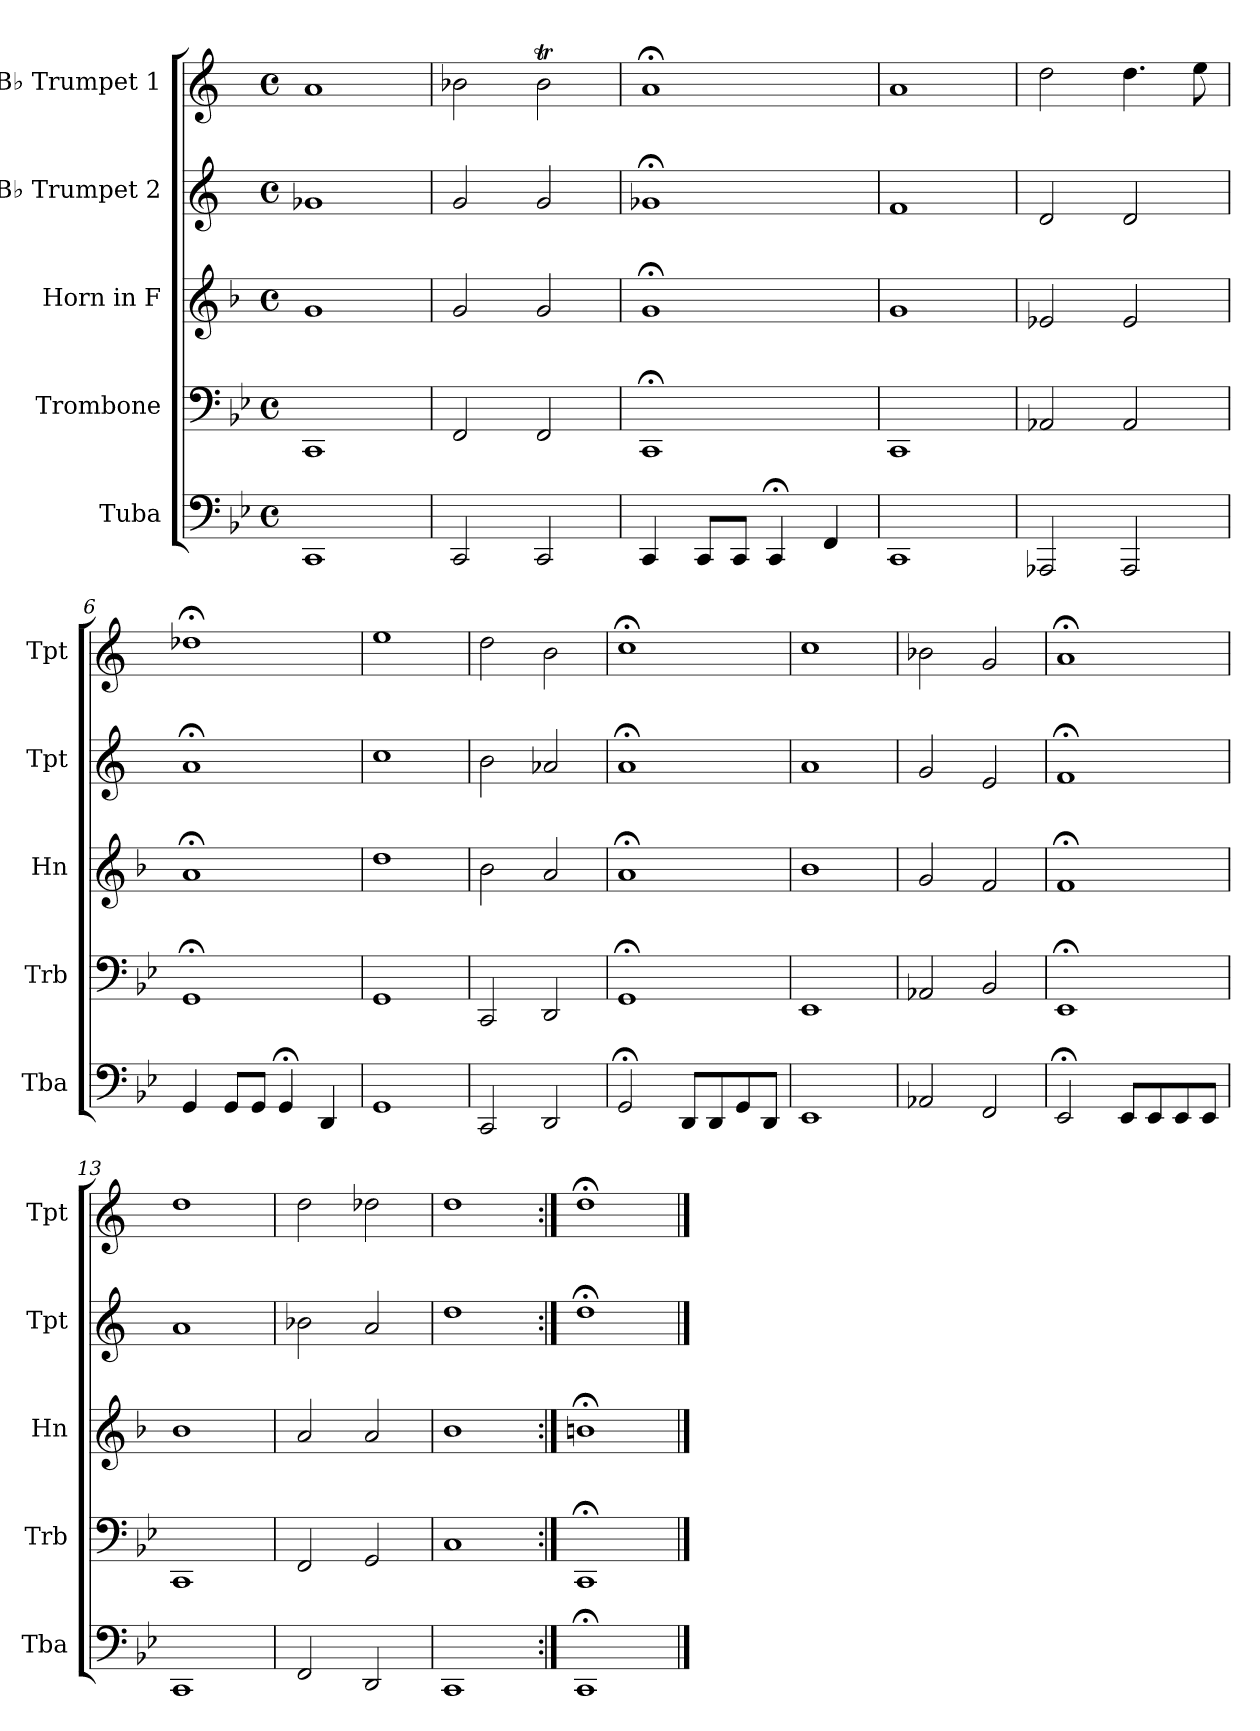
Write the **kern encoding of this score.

**kern	**dynam	**kern	**dynam	**kern	**kern	**dynam	**kern	**dynam
*part5	*part5	*part4	*part4	*part3	*part2	*part2	*part1	*part1
*staff5	*staff5	*staff4	*staff4	*staff3	*staff2	*staff2	*staff1	*staff1
*I"Tuba	*	*I"Trombone	*	*I"Horn in F	*I"B♭ Trumpet 2	*	*I"B♭ Trumpet 1	*
*I'Tba	*	*I'Trb	*	*I'Hn	*I'Tpt	*	*I'Tpt	*
*clefF4	*	*clefF4	*	*clefG2	*clefG2	*	*clefG2	*
*	*	*	*	*ITrd4c7	*ITrd1c2	*	*ITrd1c2	*
*k[b-e-]	*	*k[b-e-]	*	*k[b-e-]	*k[b-e-]	*	*k[b-e-]	*
*M4/4	*	*M4/4	*	*M4/4	*M4/4	*	*M4/4	*
*met(c)	*	*met(c)	*	*met(c)	*met(c)	*	*met(c)	*
*MM76	*	*MM76	*	*MM76	*MM76	*	*MM76	*
=1	=1	=1	=1	=1	=1	=1	=1	=1
!	!LO:DY:b	!	!	!	!	!	!	!
!	!LO:DY:n=1:a	!	!LO:DY:a	!	!	!LO:DY:b	!	!LO:DY:b
1CC	other-dynamics other-dynamics	1CC	other-dynamics	1c	1f-X	other-dynamics	1g	other-dynamics
=2	=2	=2	=2	=2	=2	=2	=2	=2
2CC/	.	2FF/	.	2c/	2f/	.	2a-X\	.
2CC/	.	2FF/	.	2c/	2f/	.	2a-T\	.
=3	=3	=3	=3	=3	=3	=3	=3	=3
4CC/	.	1CC;<	.	1c;<	1f-X;<	.	1g;<	.
8CC/L	.	.	.	.	.	.	.	.
!	!LO:DY:b	!	!	!	!	!	!	!
8CC/J	other-dynamics	.	.	.	.	.	.	.
4CC;</	.	.	.	.	.	.	.	.
4FF/	.	.	.	.	.	.	.	.
=4	=4	=4	=4	=4	=4	=4	=4	=4
1CC	.	1CC	.	1c	1e-	.	1g	.
=5	=5	=5	=5	=5	=5	=5	=5	=5
2AAA-X/	.	2AA-X/	.	2A-X/	2c/	.	2cc\	.
2AAA-/	.	2AA-/	.	2A-/	2c/	.	4.cc\	.
.	.	.	.	.	.	.	8dd\	.
=6	=6	=6	=6	=6	=6	=6	=6	=6
4GG/	.	1GG;<	.	1d;<	1g;<	.	1cc-X;<	.
8GG/L	.	.	.	.	.	.	.	.
!	!LO:DY:b	!	!	!	!	!	!	!
8GG/J	other-dynamics	.	.	.	.	.	.	.
4GG;</	.	.	.	.	.	.	.	.
4DD/	.	.	.	.	.	.	.	.
=7	=7	=7	=7	=7	=7	=7	=7	=7
1GG	.	1GG	.	1g	1b-	.	1dd	.
=8	=8	=8	=8	=8	=8	=8	=8	=8
2CC/	.	2CC/	.	2e-\	2a\	.	2cc\	.
2DD/	.	2DD/	.	2d/	2g-X/	.	2a\	.
!!LO:LB:g=z
=9	=9	=9	=9	=9	=9	=9	=9	=9
2GG;</	.	1GG;<	.	1d;<	1g;<	.	1b-;<	.
!	!LO:DY:b	!	!	!	!	!	!	!
8DD/L	other-dynamics	.	.	.	.	.	.	.
8DD/	.	.	.	.	.	.	.	.
8GG/	.	.	.	.	.	.	.	.
8DD/J	.	.	.	.	.	.	.	.
=10	=10	=10	=10	=10	=10	=10	=10	=10
1EE-	.	1EE-	.	1e-	1g	.	1b-	.
=11	=11	=11	=11	=11	=11	=11	=11	=11
2AA-X/	.	2AA-X/	.	2c/	2f/	.	2a-X\	.
2FF/	.	2BB-/	.	2B-/	2d/	.	2f/	.
=12	=12	=12	=12	=12	=12	=12	=12	=12
2EE-;</	.	1EE-;<	.	1B-;<	1e-;<	.	1g;<	.
!	!LO:DY:b	!	!	!	!	!	!	!
8EE-/L	other-dynamics	.	.	.	.	.	.	.
8EE-/	.	.	.	.	.	.	.	.
8EE-/	.	.	.	.	.	.	.	.
8EE-/J	.	.	.	.	.	.	.	.
=13	=13	=13	=13	=13	=13	=13	=13	=13
1CC	.	1CC	.	1e-	1g	.	1cc	.
=14	=14	=14	=14	=14	=14	=14	=14	=14
2FF/	.	2FF/	.	2d/	2a-X\	.	2cc\	.
2DD/	.	2GG/	.	2d/	2g/	.	2cc-X\	.
=15	=15	=15	=15	=15	=15	=15	=15	=15
1CC	.	1C	.	1e-	1cc	.	1cc	.
=16:|!	=16:|!	=16:|!	=16:|!	=16:|!	=16:|!	=16:|!	=16:|!	=16:|!
1CC;<	.	1CC;<	.	1en;<	1cc;<	.	1cc;<	.
==	==	==	==	==	==	==	==	==
*-	*-	*-	*-	*-	*-	*-	*-	*-
